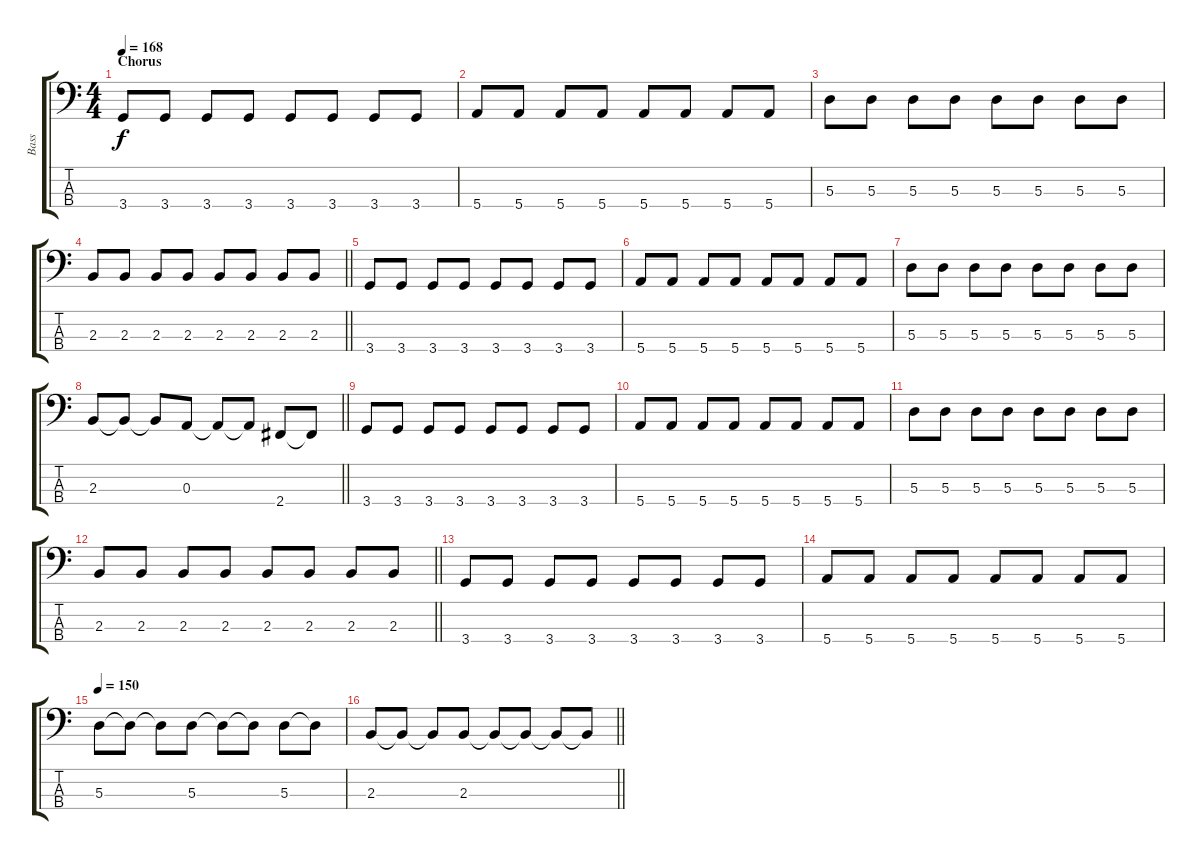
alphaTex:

\track ("Bass" "Bass") {instrument electricbasspick}
\staff {score tabs}
\tuning (G2 D2 A1 E1) {hide}
\ts (4 4)
\section ("" "Chorus")
\tempo 168
\clef f4
\ks c
3.4.8{dy f} 3.4.8 3.4.8 3.4.8 3.4.8 3.4.8 3.4.8 3.4.8 |
5.4.8 5.4.8 5.4.8 5.4.8 5.4.8 5.4.8 5.4.8 5.4.8 |
5.3.8 5.3.8 5.3.8 5.3.8 5.3.8 5.3.8 5.3.8 5.3.8 |
\barLineRight lightlight
2.3.8 2.3.8 2.3.8 2.3.8 2.3.8 2.3.8 2.3.8 2.3.8 |
3.4.8 3.4.8 3.4.8 3.4.8 3.4.8 3.4.8 3.4.8 3.4.8 |
5.4.8 5.4.8 5.4.8 5.4.8 5.4.8 5.4.8 5.4.8 5.4.8 |
5.3.8 5.3.8 5.3.8 5.3.8 5.3.8 5.3.8 5.3.8 5.3.8 |
\barLineRight lightlight
2.3.8 2.3{t}.8 2.3{t}.8 0.3.8 0.3{t}.8 0.3{t}.8 2.4.8 2.4{t}.8 |
3.4.8 3.4.8 3.4.8 3.4.8 3.4.8 3.4.8 3.4.8 3.4.8 |
5.4.8 5.4.8 5.4.8 5.4.8 5.4.8 5.4.8 5.4.8 5.4.8 |
5.3.8 5.3.8 5.3.8 5.3.8 5.3.8 5.3.8 5.3.8 5.3.8 |
\barLineRight lightlight
2.3.8 2.3.8 2.3.8 2.3.8 2.3.8 2.3.8 2.3.8 2.3.8 |
3.4.8 3.4.8 3.4.8 3.4.8 3.4.8 3.4.8 3.4.8 3.4.8 |
5.4.8 5.4.8 5.4.8 5.4.8 5.4.8 5.4.8 5.4.8 5.4.8 |
\tempo 150
5.3.8 5.3{t}.8 5.3{t}.8 5.3.8 5.3{t}.8 5.3{t}.8 5.3.8 5.3{t}.8 |
\barLineRight lightlight
2.3.8 2.3{t}.8 2.3{t}.8 2.3.8 2.3{t}.8 2.3{t}.8 2.3{t}.8 2.3{t}.8
